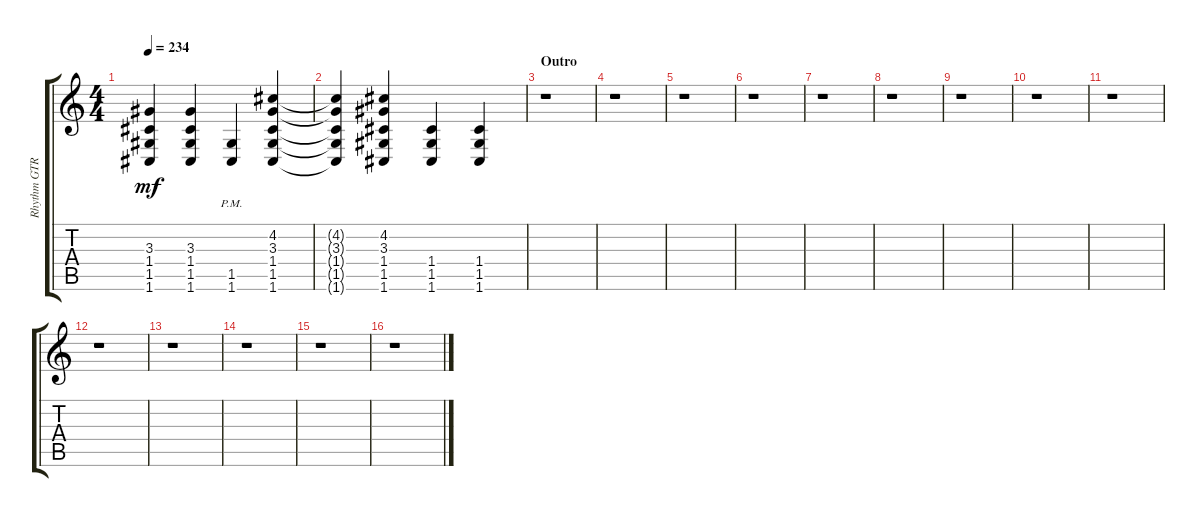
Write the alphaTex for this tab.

\track ("Rhythm GTR 2" "Rhythm GTR") {instrument distortionguitar}
\staff {score tabs}
\tuning (D4 A3 F3 C3 G2 C2) {hide}
\ts (4 4)
\tempo 234
\clef g2
\ks aminor
(3.3{t} 1.4{t} 1.5{t} 1.6{t}).4{dy mf} (3.3 1.4 1.5 1.6).4 (1.5{pm} 1.6{pm}).4 (4.2 3.3 1.4 1.5 1.6).4 |
(4.2{t} 3.3{t} 1.4{t} 1.5{t} 1.6{t}).4 (4.2 3.3 1.4 1.5 1.6).4 (1.4 1.5 1.6).4 (1.4 1.5 1.6).4 |
\section ("" "Outro")
r.1 |
r.1 |
r.1 |
r.1 |
r.1 |
r.1 |
r.1 |
r.1 |
r.1 |
r.1 |
r.1 |
r.1 |
r.1 |
r.1
